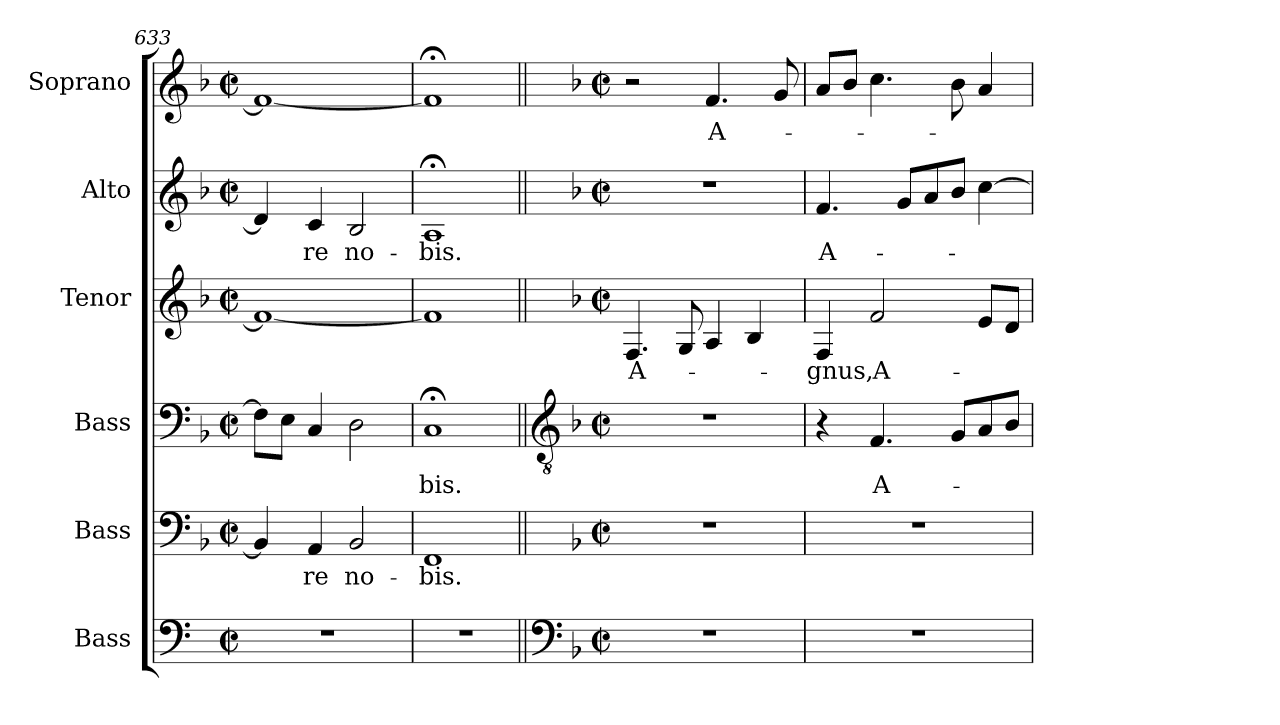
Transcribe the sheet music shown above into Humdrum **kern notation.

**kern	**kern	**text	**kern	**text	**kern	**text	**kern	**text	**kern	**text
*part6	*part5	*part5	*part4	*part4	*part3	*part3	*part2	*part2	*part1	*part1
*staff6	*staff5	*staff5	*staff4	*staff4	*staff3	*staff3	*staff2	*staff2	*staff1	*staff1
*I"Bass	*I"Bass	*	*I"Bass	*	*I"Tenor	*	*I"Alto	*	*I"Soprano	*
*I'B.	*I'B.	*	*I'B.	*	*I'T.	*	*I'A.	*	*I'S.	*
*clefF4	*clefF4	*	*clefF4	*	*clefG2	*	*clefG2	*	*clefG2	*
*	*	*	*	*	*ITrd7c12	*	*ITrd7c12	*	*	*
*k[]	*k[b-]	*	*k[b-]	*	*k[b-]	*	*k[b-]	*	*k[b-]	*
*C:	*F:	*	*F:	*	*F:	*	*F:	*	*F:	*
*M2/2	*M2/2	*	*M2/2	*	*M2/2	*	*M2/2	*	*M2/2	*
*met(c|)	*met(c|)	*	*met(c|)	*	*met(c|)	*	*met(c|)	*	*met(c|)	*
=633	=633	=633	=633	=633	=633	=633	=633	=633	=633	=633
1r	4BB-i/]	.	8Fi\L]	.	1Fi_	.	4Di/]	.	1fi_	.
.	.	.	8Ei\J	.	.	.	.	.	.	.
!	!	!LO:LY:b:color=#000000	!	!	!	!	!	!	!	!
!	!	!	!	!	!	!	!	!LO:LY:b:color=#000000	!	!
.	4AAi/	-re	4Ci/	.	.	.	4Ci/	-re	.	.
!	!	!LO:LY:b:color=#000000	!	!	!	!	!	!	!	!
!	!	!	!	!	!	!	!	!LO:LY:b:color=#000000	!	!
.	2BB-i/	no-	2Di\	.	.	.	2BB-i/	no-	.	.
=634	=634	=634	=634	=634	=634	=634	=634	=634	=634	=634
!	!	!LO:LY:b:color=#000000	!	!	!	!	!	!	!	!
!	!	!	!	!LO:LY:b:color=#000000	!	!	!	!	!	!
!	!	!	!	!	!	!	!	!LO:LY:b:color=#000000	!	!
1r	1FFi	-bis.	1C;i	-bis.	1Fi]	.	1AA;i	-bis.	1f;i]	.
!!LO:PB:g=z
=635||	=635||	=635||	=635||	=635||	=635||	=635||	=635||	=635||	=635||	=635||
*clefF4	*	*	*clefGv2	*	*	*	*	*	*	*
*k[b-]	*	*	*	*	*	*	*	*	*	*
*F:	*	*	*	*	*	*	*	*	*	*
*M2/2	*M2/2	*	*M2/2	*	*M2/2	*	*M2/2	*	*M2/2	*
*met(c|)	*met(c|)	*	*met(c|)	*	*met(c|)	*	*met(c|)	*	*met(c|)	*
!	!	!	!	!	!	!LO:LY:b:color=#000000	!	!	!	!
1r	1r	.	1r	.	4.FFi/	A-	1r	.	2r	.
.	.	.	.	.	8GGi/	.	.	.	.	.
!	!	!	!	!	!	!	!	!	!	!LO:LY:b:color=#000000
.	.	.	.	.	4AAi/	.	.	.	4.fi/	A-
.	.	.	.	.	4BB-i/	.	.	.	.	.
.	.	.	.	.	.	.	.	.	8gi/	.
=636	=636	=636	=636	=636	=636	=636	=636	=636	=636	=636
!	!	!	!	!	!	!LO:LY:b:color=#000000	!	!	!	!
!	!	!	!	!	!	!	!	!LO:LY:b:color=#000000	!	!
1r	1r	.	4r	.	4FFi/	-gnus,	4.Fi/	A-	8ai/L	.
.	.	.	.	.	.	.	.	.	8b-i/J	.
!	!	!	!	!LO:LY:b:color=#000000	!	!	!	!	!	!
!	!	!	!	!	!	!LO:LY:b:color=#000000	!	!	!	!
.	.	.	4.Fi/	A-	2Fi/	A-	.	.	4.cci\	.
.	.	.	.	.	.	.	8Gi/L	.	.	.
.	.	.	.	.	.	.	8Ai/	.	.	.
.	.	.	8Gi/L	.	.	.	8B-i/J	.	8b-i\	.
.	.	.	8Ai/	.	8Ei/L	.	[4ci\	.	4ai/	.
.	.	.	8B-i/J	.	8Di/J	.	.	.	.	.
=	=	=	=	=	=	=	=	=	=	=
*-	*-	*-	*-	*-	*-	*-	*-	*-	*-	*-
